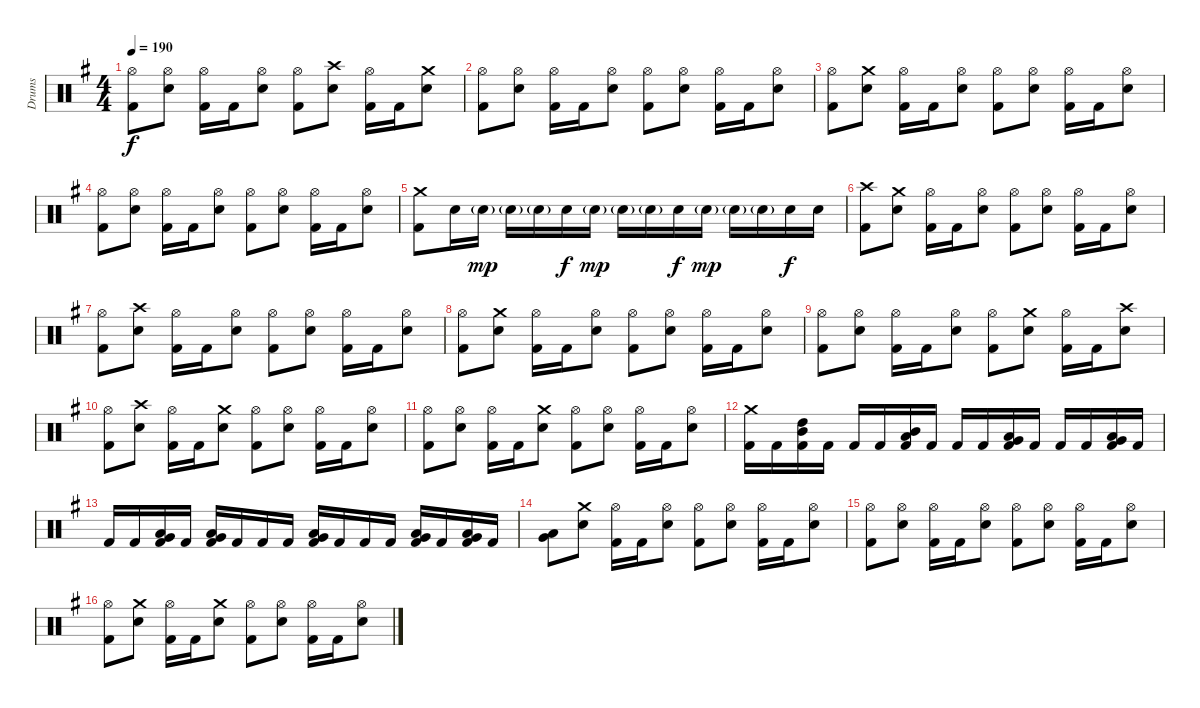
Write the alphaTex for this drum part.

\track ("Drums" "Drums") {instrument percussion}
\staff {score}
\articulation defaults
\ts (4 4)
\tempo 190
\clef neutral
\ks eminor
("Hi-Hat (open)" "Kick (hit) 2").8{dy f} ("Hi-Hat (open)" "Snare (hit) 2").8 ("Hi-Hat (open)" "Kick (hit) 2").16 "Kick (hit) 2".16 ("Hi-Hat (open)" "Snare (hit) 2").8 ("Hi-Hat (open)" "Kick (hit) 2").8 ("Crash high (hit)" "Snare (hit) 2").8 ("Hi-Hat (open)" "Kick (hit) 2").16 "Kick (hit) 2".16 ("Crash medium (hit)" "Snare (hit) 2").8 |
("Hi-Hat (open)" "Kick (hit) 2").8 ("Hi-Hat (open)" "Snare (hit) 2").8 ("Hi-Hat (open)" "Kick (hit) 2").16 "Kick (hit) 2".16 ("Hi-Hat (open)" "Snare (hit) 2").8 ("Hi-Hat (open)" "Kick (hit) 2").8 ("Hi-Hat (open)" "Snare (hit) 2").8 ("Hi-Hat (open)" "Kick (hit) 2").16 "Kick (hit) 2".16 ("Hi-Hat (open)" "Snare (hit) 2").8 |
("Hi-Hat (open)" "Kick (hit) 2").8 ("Crash medium (hit)" "Snare (hit) 2").8 ("Hi-Hat (open)" "Kick (hit) 2").16 "Kick (hit) 2".16 ("Hi-Hat (open)" "Snare (hit) 2").8 ("Hi-Hat (open)" "Kick (hit) 2").8 ("Hi-Hat (open)" "Snare (hit) 2").8 ("Hi-Hat (open)" "Kick (hit) 2").16 "Kick (hit) 2".16 ("Hi-Hat (open)" "Snare (hit) 2").8 |
("Hi-Hat (open)" "Kick (hit) 2").8 ("Hi-Hat (open)" "Snare (hit) 2").8 ("Hi-Hat (open)" "Kick (hit) 2").16 "Kick (hit) 2".16 ("Hi-Hat (open)" "Snare (hit) 2").8 ("Hi-Hat (open)" "Kick (hit) 2").8 ("Hi-Hat (open)" "Snare (hit) 2").8 ("Hi-Hat (open)" "Kick (hit) 2").16 "Kick (hit) 2".16 ("Hi-Hat (open)" "Snare (hit) 2").8 |
("Crash medium (hit)" "Kick (hit) 2").8 "Snare (hit) 2".16 "Snare (hit) 2"{g}.16{dy mp} "Snare (hit) 2"{g}.16 "Snare (hit) 2"{g}.16 "Snare (hit) 2".16{dy f} "Snare (hit) 2"{g}.16{dy mp} "Snare (hit) 2"{g}.16 "Snare (hit) 2"{g}.16 "Snare (hit) 2".16{dy f} "Snare (hit) 2"{g}.16{dy mp} "Snare (hit) 2"{g}.16 "Snare (hit) 2"{g}.16 "Snare (hit) 2".16{dy f} "Snare (hit) 2".16 |
("Crash high (hit)" "Kick (hit) 2").8 ("Crash medium (hit)" "Snare (hit) 2").8 ("Hi-Hat (open)" "Kick (hit) 2").16 "Kick (hit) 2".16 ("Hi-Hat (open)" "Snare (hit) 2").8 ("Hi-Hat (open)" "Kick (hit) 2").8 ("Hi-Hat (open)" "Snare (hit) 2").8 ("Hi-Hat (open)" "Kick (hit) 2").16 "Kick (hit) 2".16 ("Hi-Hat (open)" "Snare (hit) 2").8 |
("Hi-Hat (open)" "Kick (hit) 2").8 ("Crash high (hit)" "Snare (hit) 2").8 ("Hi-Hat (open)" "Kick (hit) 2").16 "Kick (hit) 2".16 ("Hi-Hat (open)" "Snare (hit) 2").8 ("Hi-Hat (open)" "Kick (hit) 2").8 ("Hi-Hat (open)" "Snare (hit) 2").8 ("Hi-Hat (open)" "Kick (hit) 2").16 "Kick (hit) 2".16 ("Hi-Hat (open)" "Snare (hit) 2").8 |
("Hi-Hat (open)" "Kick (hit) 2").8 ("Crash medium (hit)" "Snare (hit) 2").8 ("Hi-Hat (open)" "Kick (hit) 2").16 "Kick (hit) 2".16 ("Hi-Hat (open)" "Snare (hit) 2").8 ("Hi-Hat (open)" "Kick (hit) 2").8 ("Hi-Hat (open)" "Snare (hit) 2").8 ("Hi-Hat (open)" "Kick (hit) 2").16 "Kick (hit) 2".16 ("Hi-Hat (open)" "Snare (hit) 2").8 |
("Hi-Hat (open)" "Kick (hit) 2").8 ("Hi-Hat (open)" "Snare (hit) 2").8 ("Hi-Hat (open)" "Kick (hit) 2").16 "Kick (hit) 2".16 ("Hi-Hat (open)" "Snare (hit) 2").8 ("Hi-Hat (open)" "Kick (hit) 2").8 ("Crash medium (hit)" "Snare (hit) 2").8 ("Hi-Hat (open)" "Kick (hit) 2").16 "Kick (hit) 2".16 ("Crash high (hit)" "Snare (hit) 2").8 |
("Hi-Hat (open)" "Kick (hit) 2").8 ("Crash high (hit)" "Snare (hit) 2").8 ("Hi-Hat (open)" "Kick (hit) 2").16 "Kick (hit) 2".16 ("Crash medium (hit)" "Snare (hit) 2").8 ("Hi-Hat (open)" "Kick (hit) 2").8 ("Hi-Hat (open)" "Snare (hit) 2").8 ("Hi-Hat (open)" "Kick (hit) 2").16 "Kick (hit) 2".16 ("Hi-Hat (open)" "Snare (hit) 2").8 |
("Hi-Hat (open)" "Kick (hit) 2").8 ("Hi-Hat (open)" "Snare (hit) 2").8 ("Hi-Hat (open)" "Kick (hit) 2").16 "Kick (hit) 2".16 ("Crash medium (hit)" "Snare (hit) 2").8 ("Hi-Hat (open)" "Kick (hit) 2").8 ("Hi-Hat (open)" "Snare (hit) 2").8 ("Hi-Hat (open)" "Kick (hit) 2").16 "Kick (hit) 2".16 ("Hi-Hat (open)" "Snare (hit) 2").8 |
("Crash medium (hit)" "Kick (hit) 2").16 "Kick (hit) 2".16 ("High Tom (hit)" "Mid Tom (hit)" "Kick (hit) 2").16 "Kick (hit) 2".16 "Kick (hit) 2".16 "Kick (hit) 2".16 ("Mid Tom (hit)" "Low Tom (hit)" "Kick (hit) 2").16 "Kick (hit) 2".16 "Kick (hit) 2".16 "Kick (hit) 2".16 ("Low Tom (hit)" "Very Low Tom (hit)" "Kick (hit) 2").16 "Kick (hit) 2".16 "Kick (hit) 2".16 "Kick (hit) 2".16 ("Very Low Tom (hit)" "Low Floor Tom (hit)" "Kick (hit) 2").16 "Kick (hit) 2".16 |
"Kick (hit) 2".16 "Kick (hit) 2".16 ("Very Low Tom (hit)" "Low Floor Tom (hit)" "Kick (hit) 2").16 "Kick (hit) 2".16 ("Very Low Tom (hit)" "Low Floor Tom (hit)" "Kick (hit) 2").16 "Kick (hit) 2".16 "Kick (hit) 2".16 "Kick (hit) 2".16 ("Very Low Tom (hit)" "Low Floor Tom (hit)" "Kick (hit) 2").16 "Kick (hit) 2".16 "Kick (hit) 2".16 "Kick (hit) 2".16 ("Very Low Tom (hit)" "Low Floor Tom (hit)" "Kick (hit) 2").16 "Kick (hit) 2".16 ("Very Low Tom (hit)" "Low Floor Tom (hit)" "Kick (hit) 2").16 "Kick (hit) 2".16 |
("Very Low Tom (hit)" "Low Floor Tom (hit)").8 ("Crash medium (hit)" "Snare (hit) 2").8 ("Hi-Hat (open)" "Kick (hit) 2").16 "Kick (hit) 2".16 ("Hi-Hat (open)" "Snare (hit) 2").8 ("Hi-Hat (open)" "Kick (hit) 2").8 ("Hi-Hat (open)" "Snare (hit) 2").8 ("Hi-Hat (open)" "Kick (hit) 2").16 "Kick (hit) 2".16 ("Hi-Hat (open)" "Snare (hit) 2").8 |
("Hi-Hat (open)" "Kick (hit) 2").8 ("Hi-Hat (open)" "Snare (hit) 2").8 ("Hi-Hat (open)" "Kick (hit) 2").16 "Kick (hit) 2".16 ("Hi-Hat (open)" "Snare (hit) 2").8 ("Hi-Hat (open)" "Kick (hit) 2").8 ("Hi-Hat (open)" "Snare (hit) 2").8 ("Hi-Hat (open)" "Kick (hit) 2").16 "Kick (hit) 2".16 ("Hi-Hat (open)" "Snare (hit) 2").8 |
("Hi-Hat (open)" "Kick (hit) 2").8 ("Crash medium (hit)" "Snare (hit) 2").8 ("Hi-Hat (open)" "Kick (hit) 2").16 "Kick (hit) 2".16 ("Crash medium (hit)" "Snare (hit) 2").8 ("Hi-Hat (open)" "Kick (hit) 2").8 ("Hi-Hat (open)" "Snare (hit) 2").8 ("Hi-Hat (open)" "Kick (hit) 2").16 "Kick (hit) 2".16 ("Hi-Hat (open)" "Snare (hit) 2").8
